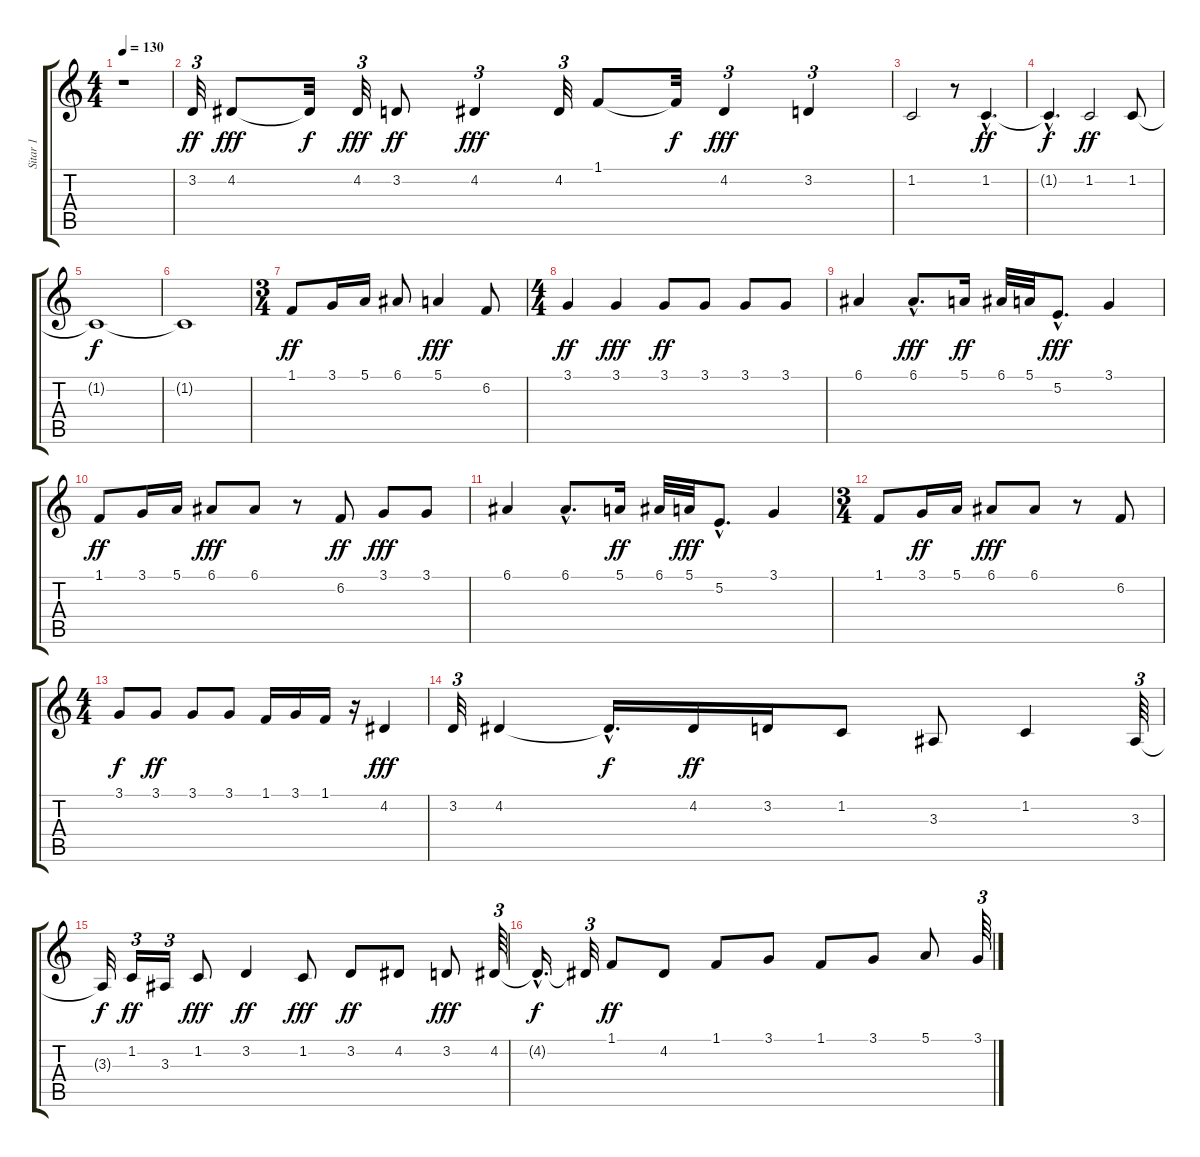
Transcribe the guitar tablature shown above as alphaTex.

\track ("Sitar 1" "Sitar 1") {instrument sitar}
\staff {score tabs}
\tuning (E4 B3 G3 D3 A2 E2) {hide}
\ts (4 4)
\tempo 130
\clef g2
\ks c
r.1{dy fff} |
3.2.32{tu (3 2) dy ff} 4.2.8{dy fff} 4.2{t}.32{dy f} 4.2.32{tu (3 2) dy fff} 3.2.8{dy ff} 4.2.4{tu (3 2) dy fff} 4.2.32{tu (3 2)} 1.1.8 1.1{t}.32{dy f} 4.2.4{tu (3 2) dy fff} 3.2.4{tu (3 2)} |
1.2.2 r.8 1.2{hac}.4{d dy ff} |
1.2{hac t}.4{d dy f} 1.2.2{dy ff} 1.2.8 |
1.2{t}.1{dy f} |
1.2{t}.1 |
\ts (3 4)
1.1.8{dy ff} 3.1.16 5.1.16 6.1.8 5.1.4{dy fff} 6.2.8 |
\ts (4 4)
3.1.4{dy ff} 3.1.4{dy fff} 3.1.8{dy ff} 3.1.8 3.1.8 3.1.8 |
6.1.4 6.1{hac}.8{d dy fff} 5.1.16{dy ff} 6.1.32 5.1.32 5.2{hac}.8{d dy fff} 3.1.4 |
1.1.8{dy ff} 3.1.16 5.1.16 6.1.8{dy fff} 6.1.8 r.8 6.2.8{dy ff} 3.1.8{dy fff} 3.1.8 |
6.1.4 6.1{hac}.8{d} 5.1.16{dy ff} 6.1.32 5.1.32{dy fff} 5.2{hac}.8{d} 3.1.4 |
\ts (3 4)
1.1.8 3.1.16{dy ff} 5.1.16 6.1.8{dy fff} 6.1.8 r.8 6.2.8 |
\ts (4 4)
3.1.8{dy f} 3.1.8{dy ff} 3.1.8 3.1.8 1.1.16 3.1.16 1.1.16 r.16 4.2.4{dy fff} |
3.2.32{tu (3 2)} 4.2.4 4.2{hac t}.16{d dy f} 4.2.16{dy ff} 3.2.16 1.2.8 3.3.8 1.2.4 3.3.64{tu (3 2)} |
3.3{t}.32{dy f} 1.2.16{tu (3 2) dy ff} 3.3.16{tu (3 2)} 1.2.8{dy fff} 3.2.4{dy ff} 1.2.8{dy fff} 3.2.8{dy ff} 4.2.8 3.2.8{dy fff} 4.2.64{tu (3 2)} |
4.2{hac t}.16{d dy f} 4.2{t}.32{tu (3 2)} 1.1.8{dy ff} 4.2.8 1.1.8 3.1.8 1.1.8 3.1.8 5.1.8 3.1.64{tu (3 2)}
